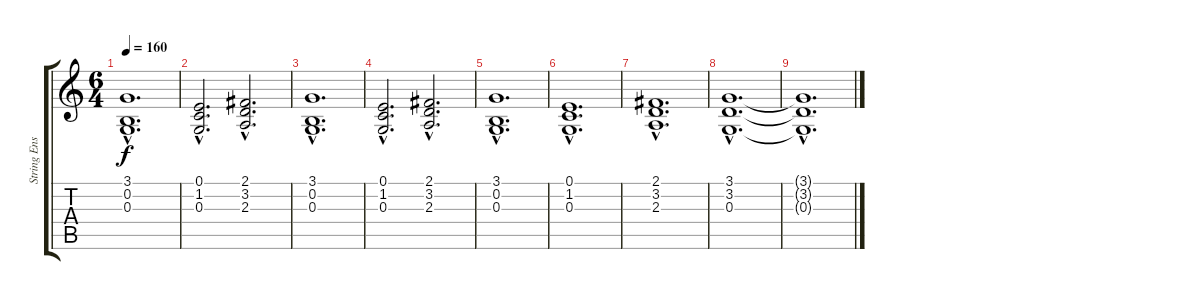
\track ("String Ensemble 2" "String Ens") {instrument stringensemble1}
\staff {score tabs}
\tuning (E4 B3 G3 D3 A2 E2) {hide}
\ts (6 4)
\tempo 160
\clef g2
\ks c
(3.1{hac} 0.2{hac} 0.3{hac}).1{d dy f} |
(0.1{hac} 1.2{hac} 0.3{hac}).2{d} (2.1{hac} 3.2{hac} 2.3{hac}).2{d} |
(3.1{hac} 0.2{hac} 0.3{hac}).1{d} |
(0.1{hac} 1.2{hac} 0.3{hac}).2{d} (2.1{hac} 3.2{hac} 2.3{hac}).2{d} |
(3.1{hac} 0.2{hac} 0.3{hac}).1{d} |
(0.1{hac} 1.2{hac} 0.3{hac}).1{d} |
(2.1{hac} 3.2{hac} 2.3{hac}).1{d} |
(3.1{hac} 3.2{hac} 0.3{hac}).1{d volume 5} |
(3.1{hac t} 3.2{hac t} 0.3{hac t}).1{d volume 0}
